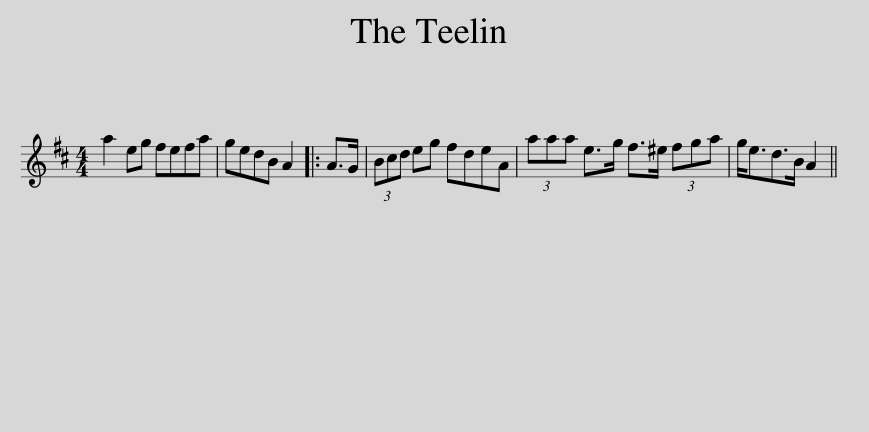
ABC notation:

X:1
L:1/8
M:4/4
I:linebreak $
K:D
V:1 treble
V:1
 a2 eg fefa | gedB A2 |: A>G | (3Bcd eg fdeA | (3aaa e>g f>^e (3fga | %5
 g<ed>B A2 || %6
